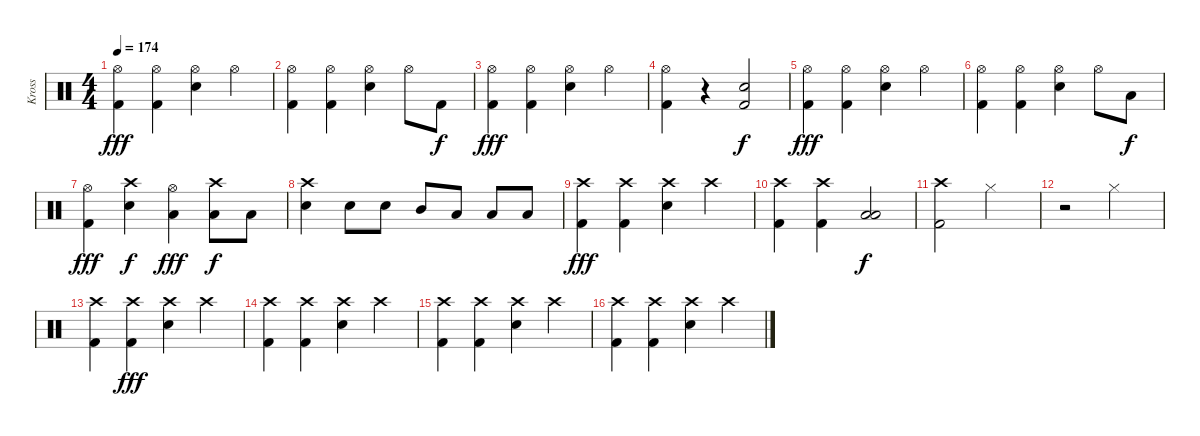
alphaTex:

\track ("Kross" "Kross") {instrument percussion}
\staff {score}
\articulation defaults
\ts (4 4)
\tempo 174
\clef neutral
\ks c
("Hi-Hat (open)" "Kick (hit) 2").4{dy fff} ("Hi-Hat (open)" "Kick (hit) 2").4 ("Hi-Hat (open)" "Electric Snare (hit)").4 "Hi-Hat (open)".4 |
("Hi-Hat (open)" "Kick (hit) 2").4 ("Hi-Hat (open)" "Kick (hit) 2").4 ("Hi-Hat (open)" "Electric Snare (hit)").4 "Hi-Hat (open)".8 "Kick (hit) 2".8{dy f} |
("Hi-Hat (open)" "Kick (hit) 2").4{dy fff} ("Hi-Hat (open)" "Kick (hit) 2").4 ("Hi-Hat (open)" "Electric Snare (hit)").4 "Hi-Hat (open)".4 |
("Hi-Hat (open)" "Kick (hit) 2").4 r.4 ("Electric Snare (hit)" "Kick (hit) 2").2{dy f} |
("Hi-Hat (open)" "Kick (hit) 2").4{dy fff} ("Hi-Hat (open)" "Kick (hit) 2").4 ("Hi-Hat (open)" "Electric Snare (hit)").4 "Hi-Hat (open)".4 |
("Hi-Hat (open)" "Kick (hit) 2").4 ("Hi-Hat (open)" "Kick (hit) 2").4 ("Hi-Hat (open)" "Electric Snare (hit)").4 "Hi-Hat (open)".8 "Low Floor Tom (hit)".8{dy f} |
("Hi-Hat (open)" "Kick (hit) 2").4{dy fff} ("Crash high (hit)" "Electric Snare (hit)").4{dy f} ("Hi-Hat (open)" "Low Tom (hit)").4{dy fff} ("Crash high (hit)" "Low Tom (hit)").8{dy f} "Low Floor Tom (hit)".8 |
("Crash high (hit)" "Electric Snare (hit)").4 "Electric Snare (hit)".8 "Electric Snare (hit)".8 "Mid Tom (hit)".8 "Low Tom (hit)".8 "Low Floor Tom (hit)".8 "Low Floor Tom (hit)".8 |
("Crash high (hit)" "Kick (hit) 2").4{dy fff} ("Crash high (hit)" "Kick (hit) 2").4 ("Crash high (hit)" "Electric Snare (hit)").4 "Crash high (hit)".4 |
("Crash high (hit)" "Kick (hit) 2").4 ("Crash high (hit)" "Kick (hit) 2").4 ("Low Floor Tom (hit)" "Low Tom (hit)").2{dy f} |
("Crash high (hit)" "Kick (hit) 2").2 "Hi-Hat (closed)".2 |
r.2 "Hi-Hat (closed)".2 |
("Crash high (hit)" "Kick (hit) 2").4 ("Crash high (hit)" "Kick (hit) 2").4{dy fff} ("Crash high (hit)" "Electric Snare (hit)").4 "Crash high (hit)".4 |
("Crash high (hit)" "Kick (hit) 2").4 ("Crash high (hit)" "Kick (hit) 2").4 ("Crash high (hit)" "Electric Snare (hit)").4 "Crash high (hit)".4 |
("Crash high (hit)" "Kick (hit) 2").4 ("Crash high (hit)" "Kick (hit) 2").4 ("Crash high (hit)" "Electric Snare (hit)").4 "Crash high (hit)".4 |
("Crash high (hit)" "Kick (hit) 2").4 ("Crash high (hit)" "Kick (hit) 2").4 ("Crash high (hit)" "Electric Snare (hit)").4 "Crash high (hit)".4
